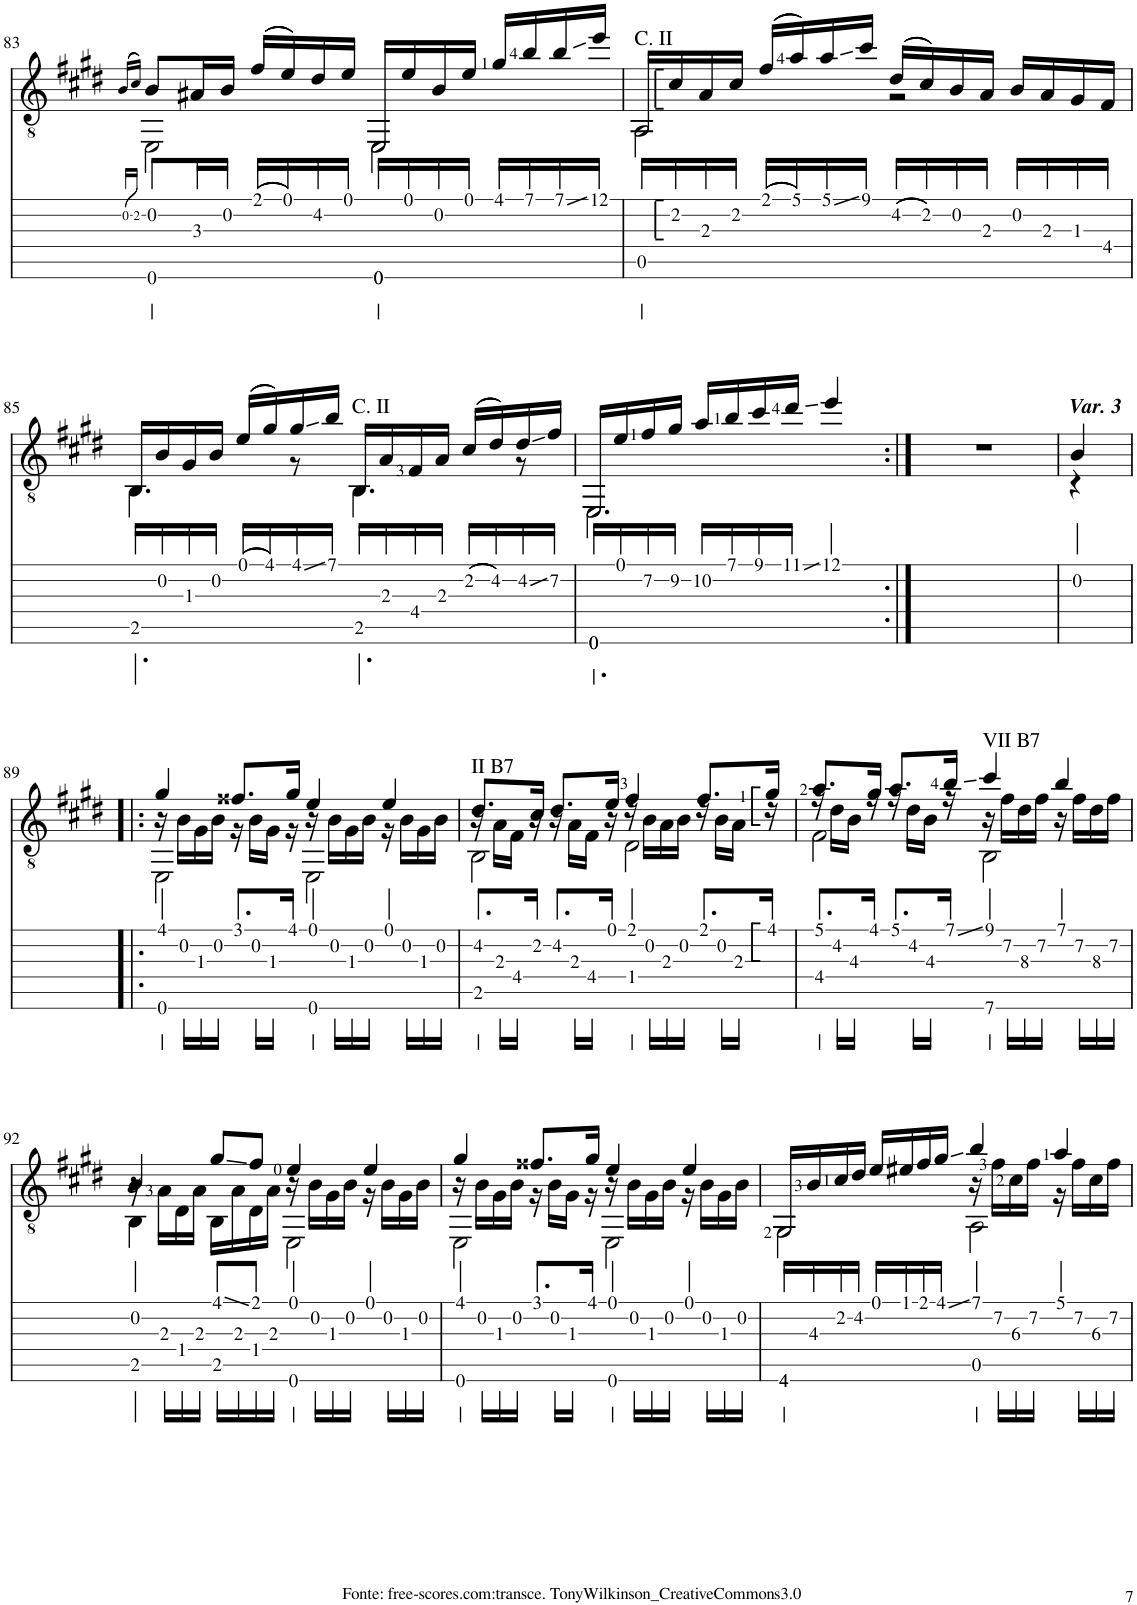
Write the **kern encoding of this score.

**kern	**kern
*part2	*part1
*staff2	*staff1
*I"Chitarra classica (Intavolatura)	*I"Guitar
!!LO:PB:g=z
*	*clefGv2
*k[f#c#g#d#]	*k[f#c#g#d#]
*M4/4	*M4/4
*met(c)	*met(c)
=83	=83
(16qB/LL	((16qB/LL
16qc#/JJ)	16qc#/JJ))
*^	*^
8B/L	2EE\	8B/L	2EE\
16A#X/L	.	16A#X/L	.
16B/JJ	.	16B/JJ	.
(((16f#/LL	.	(((16f#/LL	.
16e/)))	.	16e/)))	.
16d#/	.	16d#/	.
16e/JJ	.	16e/JJ	.
!LO:N:head=open	!	!LO:N:head=open	!
16EE/LL	2EE\	16EE/LL	2EE\
16e/	.	16e/	.
16B/	.	16B/	.
16e/JJ	.	16e/JJ	.
16g#/LL	.	16g#/LL	.
16b/	.	16b/	.
16b/	.	16b/	.
16ee/JJ	.	16ee/JJ	.
=84	=84	=84	=84
!	!	!LO:TX:a:t=C. II	!
!LO:N:head=open	!	!LO:N:head=open	!
16AA/LL	2AA\	16AA/LL	2AA\
16c#/	.	16c#/	.
16A/	.	16A/	.
16c#/JJ	.	16c#/JJ	.
(((16f#/LL	.	(((16f#/LL	.
16a/)))	.	16a/)))	.
16a/	.	16a/	.
16cc#/JJ	.	16cc#/JJ	.
(((16d#/LL	2r	(((16d#/LL	2r
16c#/)))	.	16c#/)))	.
16B/	.	16B/	.
16A/JJ	.	16A/JJ	.
16B/LL	.	16B/LL	.
16A/	.	16A/	.
16G#/	.	16G#/	.
16F#/JJ	.	16F#/JJ	.
!!LO:LB:g=z	!!
=85	=85	=85	=85
16BB/LL	4.BB\	16BB/LL	4.BB\
16B/	.	16B/	.
16G#/	.	16G#/	.
16B/JJ	.	16B/JJ	.
(((16e/LL	.	(((16e/LL	.
16g#/)))	.	16g#/)))	.
16g#/	8r	16g#/	8r
16b/JJ	.	16b/JJ	.
!	!	!LO:TX:a:t=C. II	!
16BB/LL	4.BB\	16BB/LL	4.BB\
16A/	.	16A/	.
16F#/	.	16F#/	.
16A/JJ	.	16A/JJ	.
(((16c#/LL	.	(((16c#/LL	.
16d#/)))	.	16d#/)))	.
16d#/	8r	16d#/	8r
16f#/JJ	.	16f#/JJ	.
=86	=86	=86	=86
!LO:N:head=open	!	!LO:N:head=open	!
16EE/LL	2.EE\	16EE/LL	2.EE\
16e/	.	16e/	.
16f#/	.	16f#/	.
16g#/JJ	.	16g#/JJ	.
16a/LL	.	16a/LL	.
16b/	.	16b/	.
16cc#/	.	16cc#/	.
16dd#/JJ	.	16dd#/JJ	.
4ee/	.	4ee/	.
*v	*v	*	*
*	*v	*v
=87:|!	=87:|!
1r	1r
=88	=88
*^	*^
!	!	!LO:TX:a:Bi:t=Var. 3	!
4B/	4r	4B/	4r
!!LO:LB:g=z
=89!|:	=89!|:	=89!|:	=89!|:
*	*^	*	*^
4g#/	16r	2EE\	4g#/	16r	2EE\
.	16B\LL	.	.	16B\LL	.
.	16G#\	.	.	16G#\	.
.	16B\JJ	.	.	16B\JJ	.
8.f##X/L	16r	.	8.f##X/L	16r	.
.	16B\LL	.	.	16B\LL	.
.	16G#\JJ	.	.	16G#\JJ	.
16g#/Jk	16r	.	16g#/Jk	16r	.
4e/	16r	2EE\	4e/	16r	2EE\
.	16B\LL	.	.	16B\LL	.
.	16G#\	.	.	16G#\	.
.	16B\JJ	.	.	16B\JJ	.
4e/	16r	.	4e/	16r	.
.	16B\LL	.	.	16B\LL	.
.	16G#\	.	.	16G#\	.
.	16B\JJ	.	.	16B\JJ	.
=90	=90	=90	=90	=90	=90
!	!	!	!LO:TX:a:t=II B7	!	!
8.d#/L	16r	2BB\	8.d#/L	16r	2BB\
.	16A\LL	.	.	16A\LL	.
.	16F#\JJ	.	.	16F#\JJ	.
16c#/Jk	16r	.	16c#/Jk	16r	.
8.d#/L	16r	.	8.d#/L	16r	.
.	16A\LL	.	.	16A\LL	.
.	16F#\JJ	.	.	16F#\JJ	.
16e/Jk	16r	.	16e/Jk	16r	.
4f#/	16r	2D#\	4f#/	16r	2D#\
.	16B\LL	.	.	16B\LL	.
.	16A\	.	.	16A\	.
.	16B\JJ	.	.	16B\JJ	.
8.f#/L	16r	.	8.f#/L	16r	.
.	16B\LL	.	.	16B\LL	.
.	16A\JJ	.	.	16A\JJ	.
16g#/Jk	16r	.	16g#/Jk	16r	.
=91	=91	=91	=91	=91	=91
8.a/L	16r	2F#\	8.a/L	16r	2F#\
.	16d#\LL	.	.	16d#\LL	.
.	16B\JJ	.	.	16B\JJ	.
16g#/Jk	16r	.	16g#/Jk	16r	.
8.a/L	16r	.	8.a/L	16r	.
.	16d#\LL	.	.	16d#\LL	.
.	16B\JJ	.	.	16B\JJ	.
16b/Jk	16r	.	16b/Jk	16r	.
!	!	!	!LO:TX:a:t=VII B7	!	!
4cc#/	16r	2BB\	4cc#/	16r	2BB\
.	16f#\LL	.	.	16f#\LL	.
.	16d#\	.	.	16d#\	.
.	16f#\JJ	.	.	16f#\JJ	.
4b/	16r	.	4b/	16r	.
.	16f#\LL	.	.	16f#\LL	.
.	16d#\	.	.	16d#\	.
.	16f#\JJ	.	.	16f#\JJ	.
!!LO:LB:g=z	!!	!!
=92	=92	=92	=92	=92	=92
4B/	16r	4BB\	4B/	16r	4BB\
.	16A\LL	.	.	16A\LL	.
.	16D#\	.	.	16D#\	.
.	16A\JJ	.	.	16A\JJ	.
8g#/L	16BB\LL	4ryy	8g#/L	16BB\LL	4ryy
.	16A\	.	.	16A\	.
8f#/J	16D#\	.	8f#/J	16D#\	.
.	16A\JJ	.	.	16A\JJ	.
4e/	16r	2EE\	4e/	16r	2EE\
.	16B\LL	.	.	16B\LL	.
.	16G#\	.	.	16G#\	.
.	16B\JJ	.	.	16B\JJ	.
4e/	16r	.	4e/	16r	.
.	16B\LL	.	.	16B\LL	.
.	16G#\	.	.	16G#\	.
.	16B\JJ	.	.	16B\JJ	.
=93	=93	=93	=93	=93	=93
4g#/	16r	2EE\	4g#/	16r	2EE\
.	16B\LL	.	.	16B\LL	.
.	16G#\	.	.	16G#\	.
.	16B\JJ	.	.	16B\JJ	.
8.f##X/L	16r	.	8.f##X/L	16r	.
.	16B\LL	.	.	16B\LL	.
.	16G#\JJ	.	.	16G#\JJ	.
16g#/Jk	16r	.	16g#/Jk	16r	.
4e/	16r	2EE\	4e/	16r	2EE\
.	16B\LL	.	.	16B\LL	.
.	16G#\	.	.	16G#\	.
.	16B\JJ	.	.	16B\JJ	.
4e/	16r	.	4e/	16r	.
.	16B\LL	.	.	16B\LL	.
.	16G#\	.	.	16G#\	.
.	16B\JJ	.	.	16B\JJ	.
=94	=94	=94	=94	=94	=94
!LO:N:head=open	!	!	!LO:N:head=open	!	!
16GG#/LL	2ryy	2GG#\	16GG#/LL	2ryy	2GG#\
16B/	.	.	16B/	.	.
16c#/	.	.	16c#/	.	.
16d#/JJ	.	.	16d#/JJ	.	.
16e/LL	.	.	16e/LL	.	.
16e#X/	.	.	16e#X/	.	.
16f#/	.	.	16f#/	.	.
16g#/JJ	.	.	16g#/JJ	.	.
4b/	16r	2AA\	4b/	16r	2AA\
.	16f#\LL	.	.	16f#\LL	.
.	16c#\	.	.	16c#\	.
.	16f#\JJ	.	.	16f#\JJ	.
4a/	16r	.	4a/	16r	.
.	16f#\LL	.	.	16f#\LL	.
.	16c#\	.	.	16c#\	.
.	16f#\JJ	.	.	16f#\JJ	.
*v	*v	*v	*	*	*
*	*v	*v	*v
=	=
*-	*-
